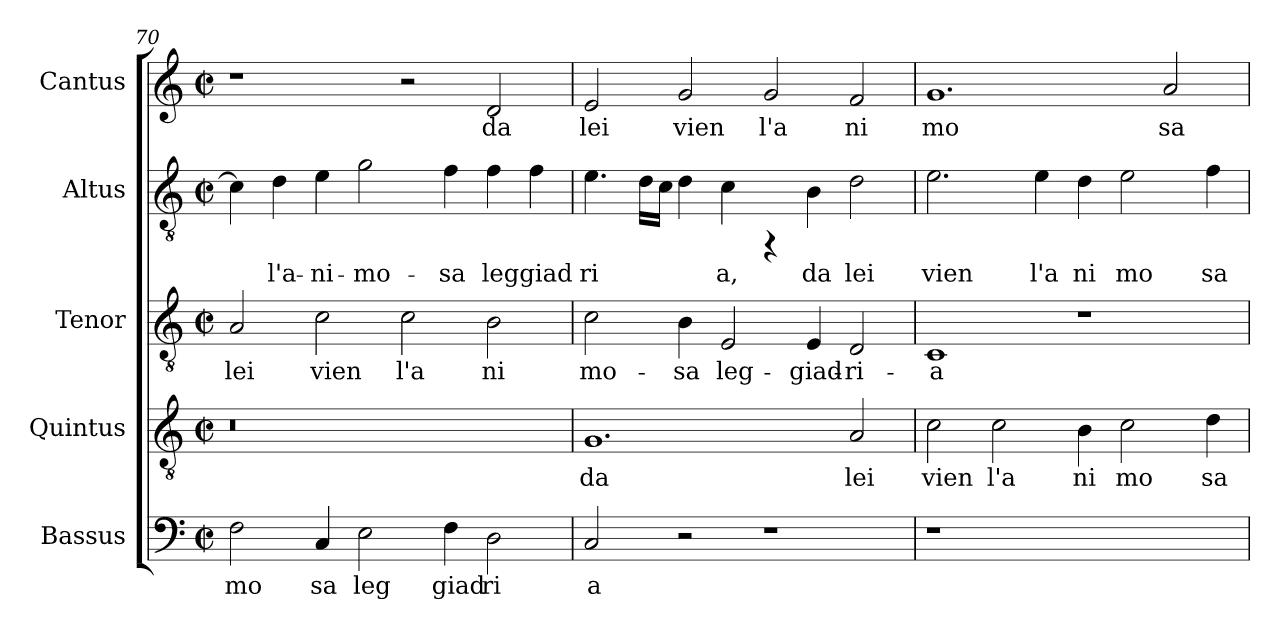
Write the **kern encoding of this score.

**kern	**text	**kern	**text	**kern	**text	**kern	**text	**kern	**text
*part5	*part5	*part4	*part4	*part3	*part3	*part2	*part2	*part1	*part1
*staff5	*staff5	*staff4	*staff4	*staff3	*staff3	*staff2	*staff2	*staff1	*staff1
*I"Bassus	*	*I"Quintus	*	*I"Tenor	*	*I"Altus	*	*I"Cantus	*
*clefF4	*	*clefGv2	*	*clefGv2	*	*clefGv2	*	*clefG2	*
*k[]	*	*k[]	*	*k[]	*	*k[]	*	*k[]	*
*C:	*	*C:	*	*C:	*	*C:	*	*C:	*
*M2/2	*	*M2/2	*	*M2/2	*	*M2/2	*	*M2/2	*
*met(c|)	*	*met(c|)	*	*met(c|)	*	*met(c|)	*	*met(c|)	*
=70	=70	=70	=70	=70	=70	=70	=70	=70	=70
!	!LO:LY:b:cj	!	!	!	!LO:LY:b:cj	!	!LO:LY:b:cj	!	!
2F\	mo	0r	.	2A/	lei	4c\]	.	1r	.
!	!	!	!	!	!	!	!LO:LY:b:cj	!	!
.	.	.	.	.	.	4d\	l'a-	.	.
!	!LO:LY:b:cj	!	!	!	!LO:LY:b:cj	!	!LO:LY:b:cj	!	!
4C/	sa	.	.	2c\	vien	4e\	-ni-	.	.
!	!LO:LY:b:cj	!	!	!	!	!	!LO:LY:b:cj	!	!
2E\	leg	.	.	.	.	2g\	-mo-	.	.
!	!	!	!	!	!LO:LY:b:cj	!	!	!	!
.	.	.	.	2c\	l'a	.	.	2r	.
!	!LO:LY:b:cj	!	!	!	!	!	!LO:LY:b:cj	!	!
4F\	giad	.	.	.	.	4f\	-sa	.	.
!	!LO:LY:b:cj	!	!	!	!LO:LY:b:cj	!	!LO:LY:b:cj	!	!LO:LY:b:cj
2D\	ri	.	.	2B\	ni	4f\	leggiad-	2d/	da
!	!	!	!	!	!	!	!LO:LY:b:cj	!	!
.	.	.	.	.	.	4f\	--	.	.
!!LO:PB:g=z
=71	=71	=71	=71	=71	=71	=71	=71	=71	=71
!	!LO:LY:b:cj	!	!LO:LY:b	!	!LO:LY:b:cj	!	!LO:LY:b:cj	!	!LO:LY:b:cj
2C/	a	1.G	da	2c\	mo-	4.e\	-ri	2e/	lei
!	!	!	!	!	!	!	!LO:LY:b:cj	!	!
.	.	.	.	.	.	16d\L	.	.	.
!	!	!	!	!	!	!	!LO:LY:b:cj	!	!
.	.	.	.	.	.	16c\J	.	.	.
!	!	!	!	!	!LO:LY:b:cj	!	!LO:LY:b:cj	!	!LO:LY:b:cj
2r	.	.	.	4B\	-sa	4d\	.	2g/	vien
!	!	!	!	!	!LO:LY:b:cj	!	!LO:LY:b:cj	!	!
.	.	.	.	2E/	leg-	4c\	a,	.	.
!	!	!	!	!	!	!	!	!	!LO:LY:b:cj
1r	.	.	.	.	.	4rFF	.	2g/	l'a
!	!	!	!	!	!LO:LY:b:cj	!	!LO:LY:b:cj	!	!
.	.	.	.	4E/	-giad-	4B\	da	.	.
!	!	!	!LO:LY:b	!	!LO:LY:b:cj	!	!LO:LY:b:cj	!	!LO:LY:b:cj
.	.	2A/	lei	2D/	-ri-	2d\	lei	2f/	ni
=72	=72	=72	=72	=72	=72	=72	=72	=72	=72
!	!	!	!LO:LY:b	!	!LO:LY:b:cj	!	!LO:LY:b:cj	!	!LO:LY:b:cj
1r	.	2c\	vien	1C	-a	2.e\	vien	1.g	mo
!	!	!	!LO:LY:b	!	!	!	!	!	!
.	.	2c\	l'a	.	.	.	.	.	.
!	!	!	!	!	!	!	!LO:LY:b:cj	!	!
.	.	.	.	.	.	4e\	l'a	.	.
!	!	!	!LO:LY:b	!	!	!	!LO:LY:b:cj	!	!
1ryy	.	4B\	ni	1r	.	4d\	ni	.	.
!	!	!	!LO:LY:b	!	!	!	!LO:LY:b:cj	!	!
.	.	2c\	mo	.	.	2e\	mo	.	.
!	!	!	!	!	!	!	!	!	!LO:LY:b:cj
.	.	.	.	.	.	.	.	2a/	sa
!	!	!	!LO:LY:b	!	!	!	!LO:LY:b:cj	!	!
.	.	4d\	sa	.	.	4f\	sa	.	.
=	=	=	=	=	=	=	=	=	=
*-	*-	*-	*-	*-	*-	*-	*-	*-	*-
